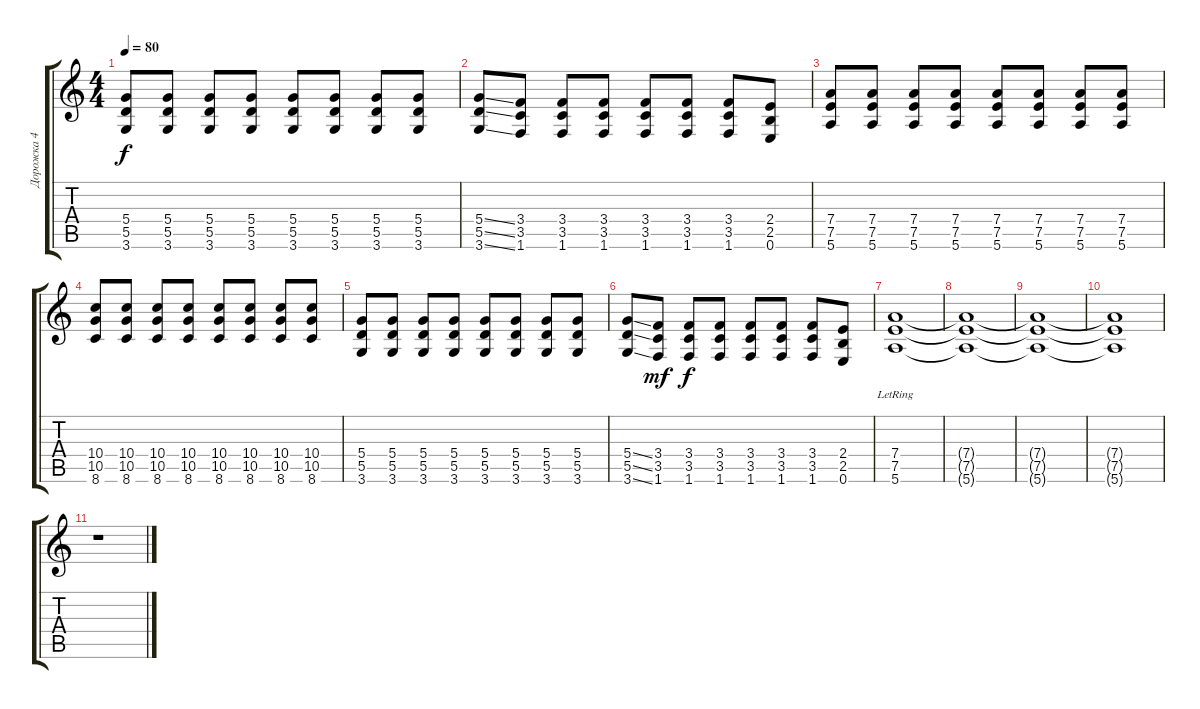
\track ("Дорожка 4" "Дорожка 4") {instrument distortionguitar}
\staff {score tabs}
\tuning (E4 B3 G3 D3 A2 E2) {hide}
\ts (4 4)
\tempo 80
\clef g2
\ks c
(5.4 5.5 3.6).8{dy f} (5.4 5.5 3.6).8 (5.4 5.5 3.6).8 (5.4 5.5 3.6).8 (5.4 5.5 3.6).8 (5.4 5.5 3.6).8 (5.4 5.5 3.6).8 (5.4 5.5 3.6).8 |
(5.4{ss} 5.5{ss} 3.6{ss}).8 (3.4 3.5 1.6).8 (3.4 3.5 1.6).8 (3.4 3.5 1.6).8 (3.4 3.5 1.6).8 (3.4 3.5 1.6).8 (3.4 3.5 1.6).8 (2.4 2.5 0.6).8 |
(7.4 7.5 5.6).8 (7.4 7.5 5.6).8 (7.4 7.5 5.6).8 (7.4 7.5 5.6).8 (7.4 7.5 5.6).8 (7.4 7.5 5.6).8 (7.4 7.5 5.6).8 (7.4 7.5 5.6).8 |
(10.4 10.5 8.6).8 (10.4 10.5 8.6).8 (10.4 10.5 8.6).8 (10.4 10.5 8.6).8 (10.4 10.5 8.6).8 (10.4 10.5 8.6).8 (10.4 10.5 8.6).8 (10.4 10.5 8.6).8 |
(5.4 5.5 3.6).8 (5.4 5.5 3.6).8 (5.4 5.5 3.6).8 (5.4 5.5 3.6).8 (5.4 5.5 3.6).8 (5.4 5.5 3.6).8 (5.4 5.5 3.6).8 (5.4 5.5 3.6).8 |
(5.4{ss} 5.5{ss} 3.6{ss}).8 (3.4 3.5 1.6).8{dy mf} (3.4 3.5 1.6).8{dy f} (3.4 3.5 1.6).8 (3.4 3.5 1.6).8 (3.4 3.5 1.6).8 (3.4 3.5 1.6).8 (2.4 2.5 0.6).8 |
(7.4 7.5 5.6{lr}).1{volume 4} |
(7.4{t} 7.5{t} 5.6{t}).1 |
(7.4{t} 7.5{t} 5.6{t}).1 |
(7.4{t} 7.5{t} 5.6{t}).1 |
r.1
